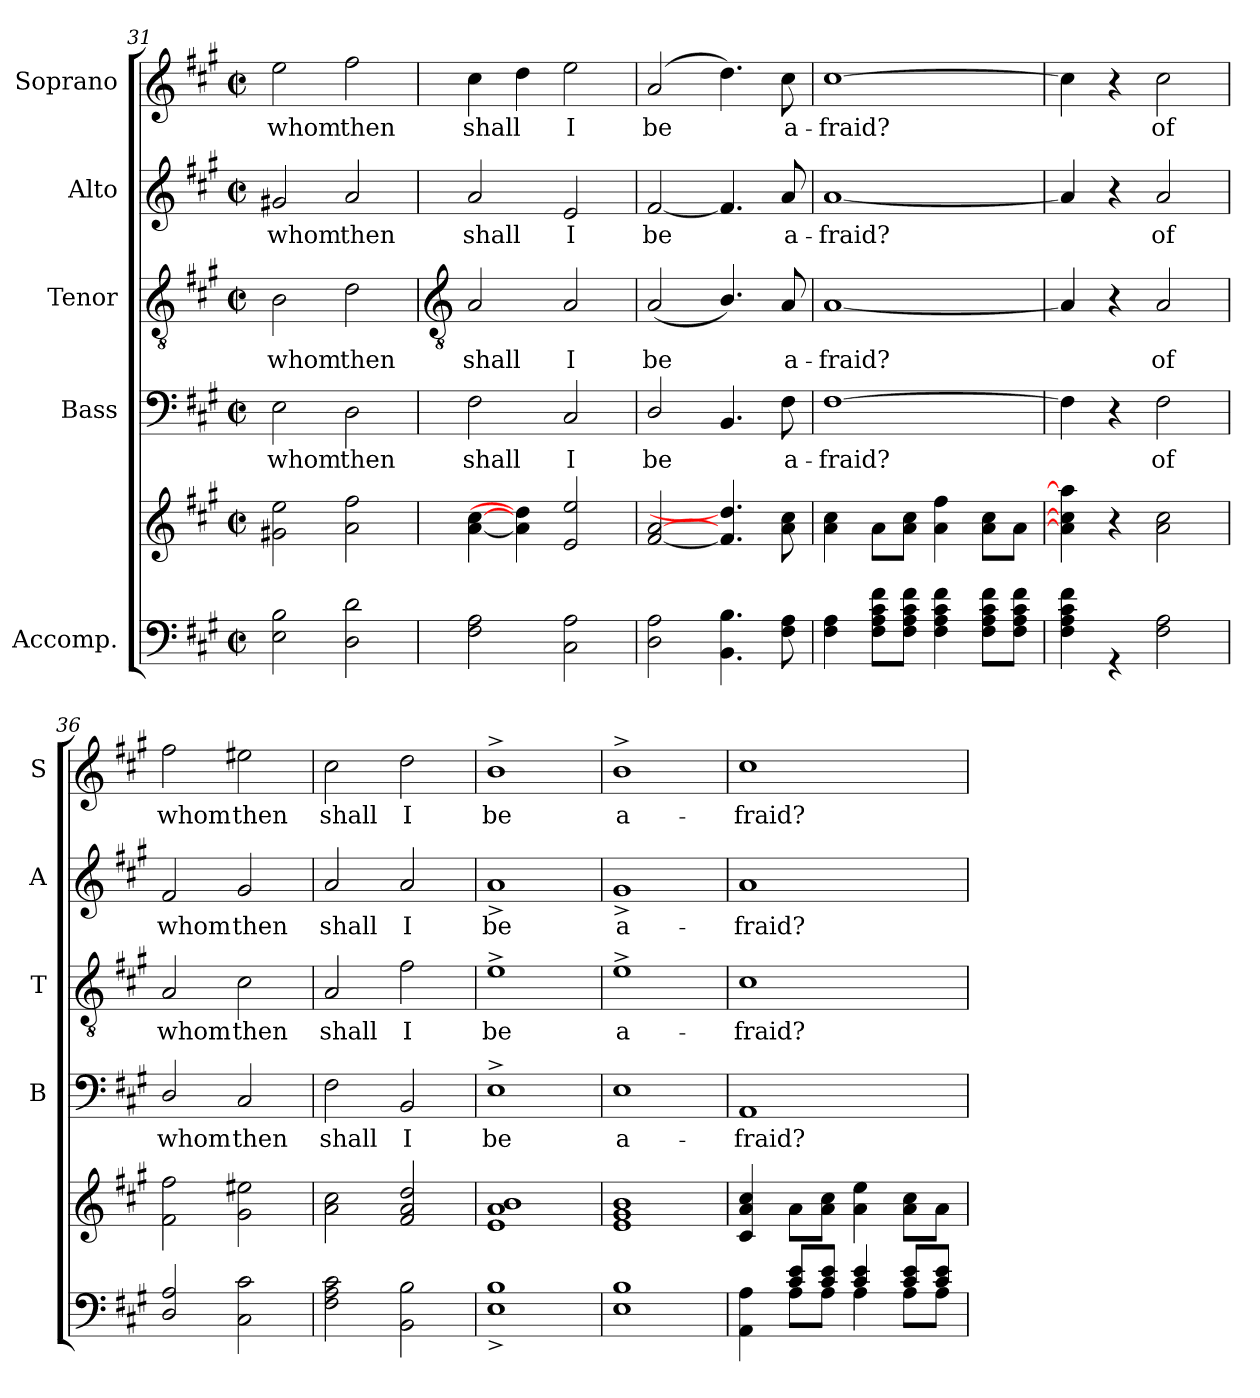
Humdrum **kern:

**kern	**kern	**kern	**text	**kern	**text	**kern	**text	**kern	**text
*part5	*part5	*part4	*part4	*part3	*part3	*part2	*part2	*part1	*part1
*staff6	*staff5	*staff4	*staff4	*staff3	*staff3	*staff2	*staff2	*staff1	*staff1
*I"Accomp.	*	*I"Bass	*	*I"Tenor	*	*I"Alto	*	*I"Soprano	*
*	*	*I'B	*	*I'T	*	*I'A	*	*I'S	*
*clefF4	*clefG2	*clefF4	*	*clefGv2	*	*clefG2	*	*clefG2	*
*k[f#c#g#]	*k[f#c#g#]	*k[f#c#g#]	*	*k[f#c#g#]	*	*k[f#c#g#]	*	*k[f#c#g#]	*
*A:	*A:	*A:	*	*A:	*	*A:	*	*A:	*
*M2/2	*M2/2	*M2/2	*	*M2/2	*	*M2/2	*	*M2/2	*
*met(c|)	*met(c|)	*met(c|)	*	*met(c|)	*	*met(c|)	*	*met(c|)	*
=31	=31	=31	=31	=31	=31	=31	=31	=31	=31
*^	*	*	*	*	*	*	*	*	*
!	!	!	!	!LO:LY:b	!	!LO:LY:b	!	!LO:LY:b	!	!LO:LY:b
1ryy	2E\ 2B\	2g#X 2ee	2E	whom	2B	whom	2g#X	whom	2ee	whom
!	!	!	!	!LO:LY:b	!	!LO:LY:b	!	!LO:LY:b	!	!LO:LY:b
.	2D\ 2d\	2a 2ff#	2D	then	2d	then	2a	then	2ff#	then
!!LO:LB:g=z
=32	=32	=32	=32	=32	=32	=32	=32	=32	=32	=32
*	*	*	*	*	*clefGv2	*	*	*	*	*
!	!	!	!	!LO:LY:b	!	!LO:LY:b	!	!LO:LY:b	!	!LO:LY:b
1ryy	2F#\ 2A\	[4a [4cc#	2F#	shall	2A	shall	2a	shall	4cc#	shall
.	.	4a] 4dd]	.	.	.	.	.	.	4dd	.
!	!	!	!	!LO:LY:b	!	!LO:LY:b	!	!LO:LY:b	!	!LO:LY:b
.	2C#\ 2A\	2e 2ee	2C#	I	2A	I	2e	I	2ee	I
=33	=33	=33	=33	=33	=33	=33	=33	=33	=33	=33
!	!	!	!	!LO:LY:b	!	!LO:LY:b	!	!LO:LY:b	!	!LO:LY:b
1ryy	2D\ 2A\	[2f# [2a	2D/	be	(<2A	be	[2f#	be	(2a	be
.	4.BB\ 4.B\	4.f#] 4.dd]	4.BB	.	4.B/)	.	4.f#]	.	4.dd)	.
!	!	!	!	!LO:LY:b	!	!LO:LY:b	!	!LO:LY:b	!	!LO:LY:b
.	8F#\ 8A\	8a 8cc#	8F#	a-	8A	a-	8a	a-	8cc#	a-
=34	=34	=34	=34	=34	=34	=34	=34	=34	=34	=34
!	!	!	!	!LO:LY:b	!	!LO:LY:b	!	!LO:LY:b	!	!LO:LY:b
1ryy	4F#\ 4A\	4a 4cc#	[1F#	-fraid?	[1A	-fraid?	[1a	-fraid?	[1cc#	-fraid?
.	8F#\ 8A\ 8c#\ 8f#\L	8aL	.	.	.	.	.	.	.	.
.	8F#\ 8A\ 8c#\ 8f#\J	8a 8cc#J	.	.	.	.	.	.	.	.
.	4F#\ 4A\ 4c#\ 4f#\	4a 4ff#	.	.	.	.	.	.	.	.
.	8F#\ 8A\ 8c#\ 8f#\L	8a 8cc#L	.	.	.	.	.	.	.	.
.	8F#\ 8A\ 8c#\ 8f#\J	8aJ	.	.	.	.	.	.	.	.
=35	=35	=35	=35	=35	=35	=35	=35	=35	=35	=35
1ryy	4F#\ 4A\ 4c#\ 4f#\	4a] 4cc#] 4aa]	4F#]	.	4A]	.	4a]	.	4cc#]	.
.	4r	4r	4r	.	4r	.	4r	.	4r	.
!	!	!	!	!LO:LY:b	!	!LO:LY:b	!	!LO:LY:b	!	!LO:LY:b
.	2F#\ 2A\	2a 2cc#	2F#	of	2A	of	2a	of	2cc#	of
=36	=36	=36	=36	=36	=36	=36	=36	=36	=36	=36
!	!	!	!	!LO:LY:b	!	!LO:LY:b	!	!LO:LY:b	!	!LO:LY:b
1ryy	2D/ 2A/	2f# 2ff#	2D/	whom	2A	whom	2f#	whom	2ff#	whom
!	!	!	!	!LO:LY:b	!	!LO:LY:b	!	!LO:LY:b	!	!LO:LY:b
.	2C#\ 2c#\	2g# 2ee#X	2C#	then	2c#	then	2g#	then	2ee#X	then
=37	=37	=37	=37	=37	=37	=37	=37	=37	=37	=37
!	!	!	!	!LO:LY:b	!	!LO:LY:b	!	!LO:LY:b	!	!LO:LY:b
1ryy	2F#\ 2A\ 2c#\	2a 2cc#	2F#	shall	2A	shall	2a	shall	2cc#	shall
!	!	!	!	!LO:LY:b	!	!LO:LY:b	!	!LO:LY:b	!	!LO:LY:b
.	2BB\ 2B\	2f# 2a 2dd	2BB	I	2f#	I	2a	I	2dd	I
=38	=38	=38	=38	=38	=38	=38	=38	=38	=38	=38
!	!	!	!	!LO:LY:b	!	!LO:LY:b	!	!LO:LY:b	!	!LO:LY:b
1ryy	1E\^ 1B\^	1e 1a 1b	1E^	be	1e^	be	1a^	be	1b^	be
=39	=39	=39	=39	=39	=39	=39	=39	=39	=39	=39
!	!	!	!	!LO:LY:b	!	!LO:LY:b	!	!LO:LY:b	!	!LO:LY:b
1ryy	1E\ 1B\	1e 1g# 1b	1E	a-	1e^	a-	1g#^	a-	1b^	a-
=40	=40	=40	=40	=40	=40	=40	=40	=40	=40	=40
!	!	!	!	!LO:LY:b	!	!LO:LY:b	!	!LO:LY:b	!	!LO:LY:b
4ryy	4AA\ 4A\	4c# 4a 4cc#	1AA	-fraid?	1c#	-fraid?	1a	-fraid?	1cc#	-fraid?
8c#/ 8e/L	8A\L	8aL	.	.	.	.	.	.	.	.
8c#/ 8e/J	8A\J	8a 8cc#J	.	.	.	.	.	.	.	.
4c#/ 4e/	4A\	4a 4ee	.	.	.	.	.	.	.	.
8c#/ 8e/L	8A\L	8a 8cc#L	.	.	.	.	.	.	.	.
8c#/ 8e/J	8A\J	8aJ	.	.	.	.	.	.	.	.
*v	*v	*	*	*	*	*	*	*	*	*
=	=	=	=	=	=	=	=	=	=
*-	*-	*-	*-	*-	*-	*-	*-	*-	*-
